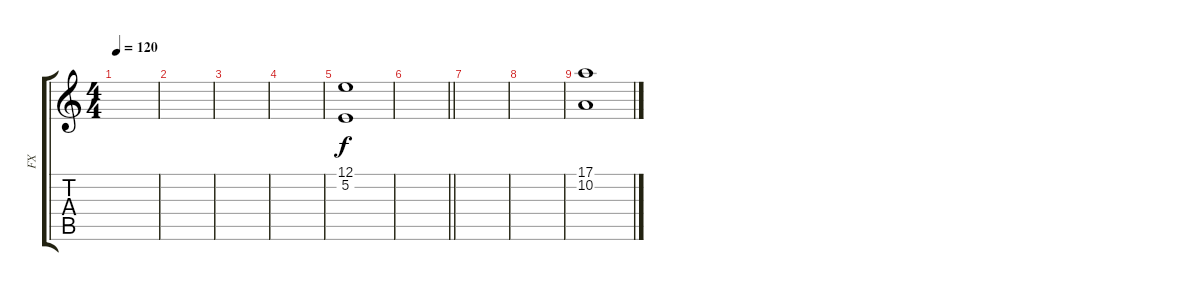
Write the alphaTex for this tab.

\track ("FX" "FX") {instrument tubularbells}
\staff {score tabs}
\tuning (E4 B3 G3 D3 A2 E2) {hide}
\ts (4 4)
\tempo 120
\clef g2
\ks c
|
|
|
|
(12.1 5.2).1 |
\barLineRight lightlight
|
\section ("" "")
|
|
(17.1 10.2).1
